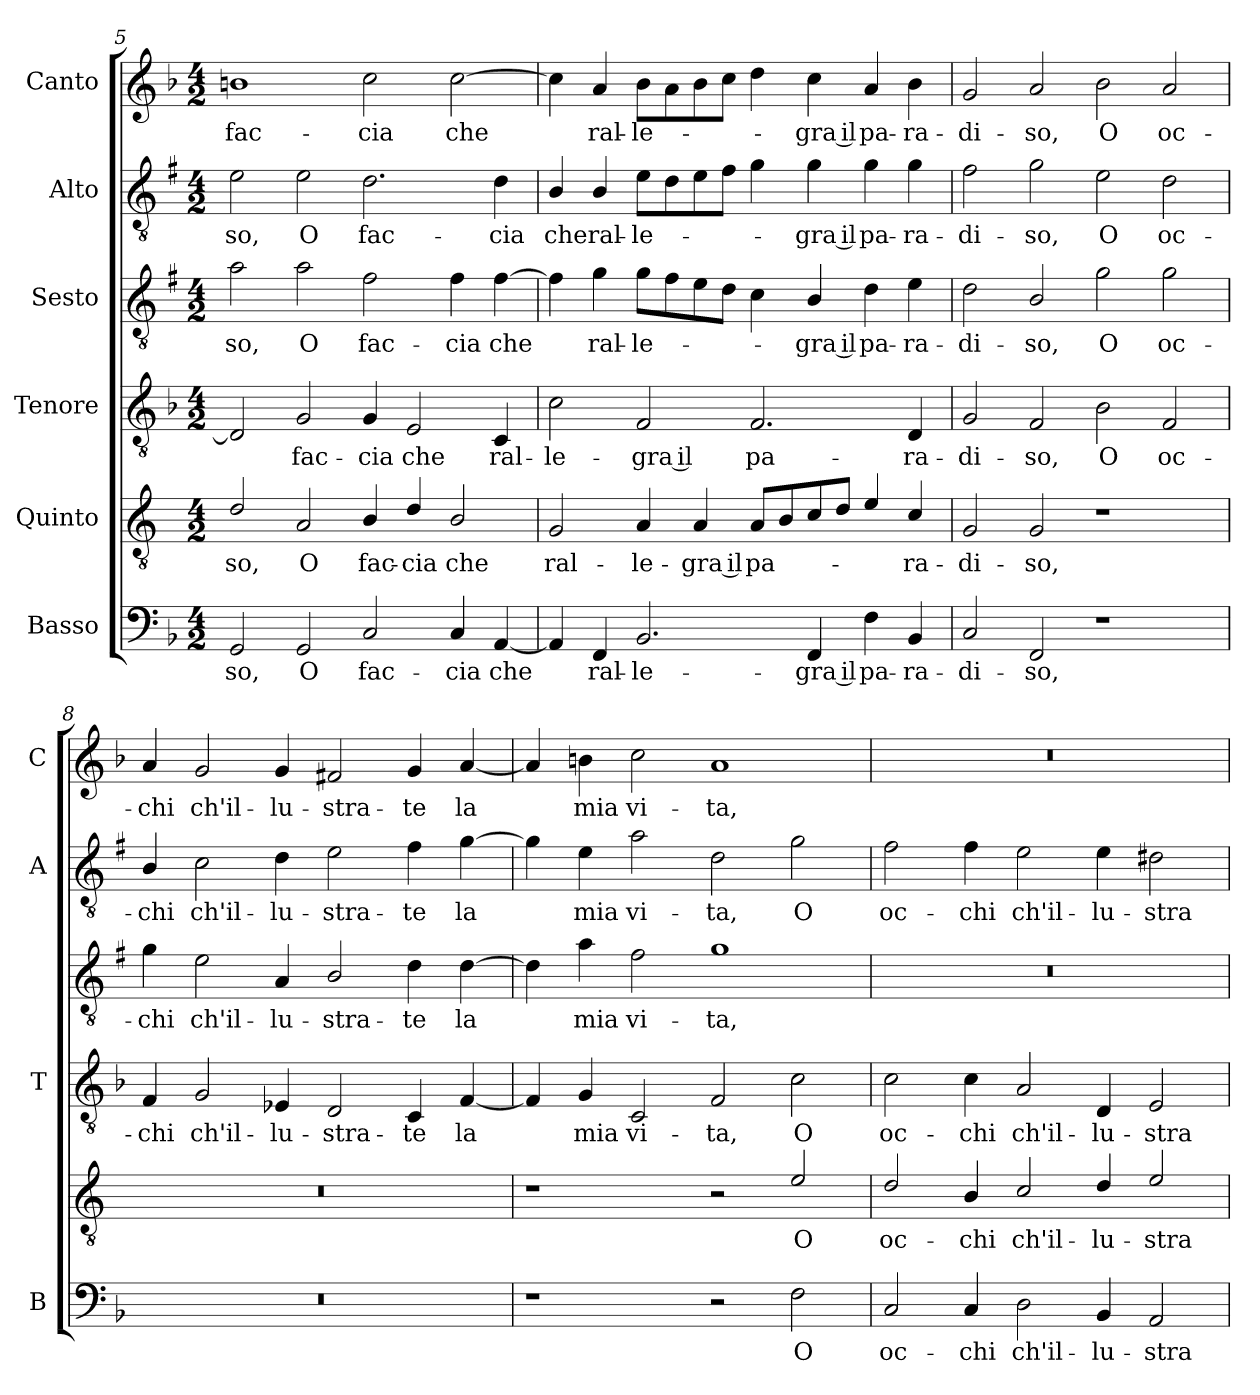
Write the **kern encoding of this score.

**kern	**text	**kern	**text	**kern	**text	**kern	**text	**kern	**text	**kern	**text
*part6	*part6	*part5	*part5	*part4	*part4	*part3	*part3	*part2	*part2	*part1	*part1
*staff6	*staff6	*staff5	*staff5	*staff4	*staff4	*staff3	*staff3	*staff2	*staff2	*staff1	*staff1
*I"Basso	*	*I"Quinto	*	*I"Tenore	*	*I"Sesto	*	*I"Alto	*	*I"Canto	*
*I'B	*	*	*	*I'T	*	*	*	*I'A	*	*I'C	*
!!LO:LB:g=z
*clefF4	*	*clefGv2	*	*clefGv2	*	*clefGv2	*	*clefGv2	*	*clefG2	*
*	*	*ITrd4c7	*	*	*	*ITrd1c2	*	*ITrd1c2	*	*	*
*k[b-]	*	*k[b-]	*	*k[b-]	*	*k[b-]	*	*k[b-]	*	*k[b-]	*
*F:	*	*F:	*	*F:	*	*F:	*	*F:	*	*F:	*
*M4/2	*	*M4/2	*	*M4/2	*	*M4/2	*	*M4/2	*	*M4/2	*
=5	=5	=5	=5	=5	=5	=5	=5	=5	=5	=5	=5
!	!LO:LY:b	!	!LO:LY:b	!	!	!	!LO:LY:b	!	!LO:LY:b	!	!LO:LY:b
2GG/	-so,	2G/	-so,	2D/]	.	2g\	-so,	2d\	-so,	1bn	fac-
!	!LO:LY:b	!	!LO:LY:b	!	!LO:LY:b	!	!LO:LY:b	!	!LO:LY:b	!	!
2GG/	O	2D/	O	2G/	fac-	2g\	O	2d\	O	.	.
!	!LO:LY:b	!	!LO:LY:b	!	!LO:LY:b	!	!LO:LY:b	!	!LO:LY:b	!	!LO:LY:b
2C/	fac-	4E/	fac-	4G/	-cia	2e\	fac-	2.c\	fac-	2cc\	-cia
!	!	!	!LO:LY:b	!	!LO:LY:b	!	!	!	!	!	!
.	.	4G/	-cia	2E/	che	.	.	.	.	.	.
!	!LO:LY:b	!	!LO:LY:b	!	!	!	!LO:LY:b	!	!	!	!LO:LY:b
4C/	-cia	2E/	che	.	.	4e\	-cia	.	.	[2cc\	che
!	!LO:LY:b	!	!	!	!LO:LY:b	!	!LO:LY:b	!	!LO:LY:b	!	!
[4AA/	che	.	.	4C/	ral-	[4e\	che	4c\	-cia	.	.
=6	=6	=6	=6	=6	=6	=6	=6	=6	=6	=6	=6
!	!	!	!LO:LY:b	!	!LO:LY:b	!	!	!	!LO:LY:b	!	!
4AA/]	.	2C/	ral-	2c\	-le-	4e\]	.	4A/	che	4cc\]	.
!	!LO:LY:b	!	!	!	!	!	!LO:LY:b	!	!LO:LY:b	!	!LO:LY:b
4FF/	ral-	.	.	.	.	4f\	ral-	4A/	ral-	4a/	ral-
!	!LO:LY:b	!	!LO:LY:b	!	!LO:LY:b	!	!LO:LY:b	!	!LO:LY:b	!	!LO:LY:b
2.BB-/	-le-	4D/	-le-	2F/	-gra il	8f\L	-le-	8d\L	-le-	8b-\L	-le-
.	.	.	.	.	.	8e\	.	8c\	.	8a\	.
!	!	!	!LO:LY:b	!	!	!	!	!	!	!	!
.	.	4D/	-gra il	.	.	8d\	.	8d\	.	8b-\	.
.	.	.	.	.	.	8c\J	.	8e\J	.	8cc\J	.
!	!	!	!LO:LY:b	!	!LO:LY:b	!	!	!	!	!	!
.	.	8D/L	pa-	2.F/	pa-	4B-\	.	4f\	.	4dd\	.
.	.	8E/	.	.	.	.	.	.	.	.	.
!	!LO:LY:b	!	!	!	!	!	!LO:LY:b	!	!LO:LY:b	!	!LO:LY:b
4FF/	-gra il	8F/	.	.	.	4A/	-gra il	4f\	-gra il	4cc\	-gra il
.	.	8G/J	.	.	.	.	.	.	.	.	.
!	!LO:LY:b	!	!	!	!	!	!LO:LY:b	!	!LO:LY:b	!	!LO:LY:b
4F\	pa-	4A/	.	.	.	4c\	pa-	4f\	pa-	4a/	pa-
!	!LO:LY:b	!	!LO:LY:b	!	!LO:LY:b	!	!LO:LY:b	!	!LO:LY:b	!	!LO:LY:b
4BB-/	-ra-	4F/	-ra-	4D/	-ra-	4d\	-ra-	4f\	-ra-	4b-\	-ra-
=7	=7	=7	=7	=7	=7	=7	=7	=7	=7	=7	=7
!	!LO:LY:b	!	!LO:LY:b	!	!LO:LY:b	!	!LO:LY:b	!	!LO:LY:b	!	!LO:LY:b
2C/	-di-	2C/	-di-	2G/	-di-	2c\	-di-	2e\	-di-	2g/	-di-
!	!LO:LY:b	!	!LO:LY:b	!	!LO:LY:b	!	!LO:LY:b	!	!LO:LY:b	!	!LO:LY:b
2FF/	-so,	2C/	-so,	2F/	-so,	2A/	-so,	2f\	-so,	2a/	-so,
!	!	!	!	!	!LO:LY:b	!	!LO:LY:b	!	!LO:LY:b	!	!LO:LY:b
1r	.	1r	.	2B-\	O	2f\	O	2d\	O	2b-\	O
!	!	!	!	!	!LO:LY:b	!	!LO:LY:b	!	!LO:LY:b	!	!LO:LY:b
.	.	.	.	2F/	oc-	2f\	oc-	2c\	oc-	2a/	oc-
=8	=8	=8	=8	=8	=8	=8	=8	=8	=8	=8	=8
!	!	!	!	!	!LO:LY:b	!	!LO:LY:b	!	!LO:LY:b	!	!LO:LY:b
0r	.	0r	.	4F/	-chi	4f\	-chi	4A/	-chi	4a/	-chi
!	!	!	!	!	!LO:LY:b	!	!LO:LY:b	!	!LO:LY:b	!	!LO:LY:b
.	.	.	.	2G/	ch'il-	2d\	ch'il-	2B-\	ch'il-	2g/	ch'il-
!	!	!	!	!	!LO:LY:b	!	!LO:LY:b	!	!LO:LY:b	!	!LO:LY:b
.	.	.	.	4E-X/	-lu-	4G/	-lu-	4c\	-lu-	4g/	-lu-
!	!	!	!	!	!LO:LY:b	!	!LO:LY:b	!	!LO:LY:b	!	!LO:LY:b
.	.	.	.	2D/	-stra-	2A/	-stra-	2d\	-stra-	2f#X/	-stra-
!	!	!	!	!	!LO:LY:b	!	!LO:LY:b	!	!LO:LY:b	!	!LO:LY:b
.	.	.	.	4C/	-te	4c\	-te	4e\	-te	4g/	-te
!	!	!	!	!	!LO:LY:b	!	!LO:LY:b	!	!LO:LY:b	!	!LO:LY:b
.	.	.	.	[4F/	la	[4c\	la	[4f\	la	[4a/	la
!!LO:PB:g=z
=9	=9	=9	=9	=9	=9	=9	=9	=9	=9	=9	=9
1r	.	1r	.	4F/]	.	4c\]	.	4f\]	.	4a/]	.
!	!	!	!	!	!LO:LY:b	!	!LO:LY:b	!	!LO:LY:b	!	!LO:LY:b
.	.	.	.	4G/	mia	4g\	mia	4d\	mia	4bn\	mia
!	!	!	!	!	!LO:LY:b	!	!LO:LY:b	!	!LO:LY:b	!	!LO:LY:b
.	.	.	.	2C/	vi-	2e\	vi-	2g\	vi-	2cc\	vi-
!	!	!	!	!	!LO:LY:b	!	!LO:LY:b	!	!LO:LY:b	!	!LO:LY:b
2r	.	2r	.	2F/	-ta,	1f	-ta,	2c\	-ta,	1a	-ta,
!	!LO:LY:b	!	!LO:LY:b	!	!LO:LY:b	!	!	!	!LO:LY:b	!	!
2F\	O	2A/	O	2c\	O	.	.	2f\	O	.	.
=10	=10	=10	=10	=10	=10	=10	=10	=10	=10	=10	=10
!	!LO:LY:b	!	!LO:LY:b	!	!LO:LY:b	!	!	!	!LO:LY:b	!	!
2C/	oc-	2G/	oc-	2c\	oc-	0r	.	2e\	oc-	0r	.
!	!LO:LY:b	!	!LO:LY:b	!	!LO:LY:b	!	!	!	!LO:LY:b	!	!
4C/	-chi	4E/	-chi	4c\	-chi	.	.	4e\	-chi	.	.
!	!LO:LY:b	!	!LO:LY:b	!	!LO:LY:b	!	!	!	!LO:LY:b	!	!
2D\	ch'il-	2F/	ch'il-	2A/	ch'il-	.	.	2d\	ch'il-	.	.
!	!LO:LY:b	!	!LO:LY:b	!	!LO:LY:b	!	!	!	!LO:LY:b	!	!
4BB-/	-lu-	4G/	-lu-	4D/	-lu-	.	.	4d\	-lu-	.	.
!	!LO:LY:b	!	!LO:LY:b	!	!LO:LY:b	!	!	!	!LO:LY:b	!	!
2AA/	-stra-	2A/	-stra-	2E/	-stra-	.	.	2c#X\	-stra-	.	.
=	=	=	=	=	=	=	=	=	=	=	=
*-	*-	*-	*-	*-	*-	*-	*-	*-	*-	*-	*-
